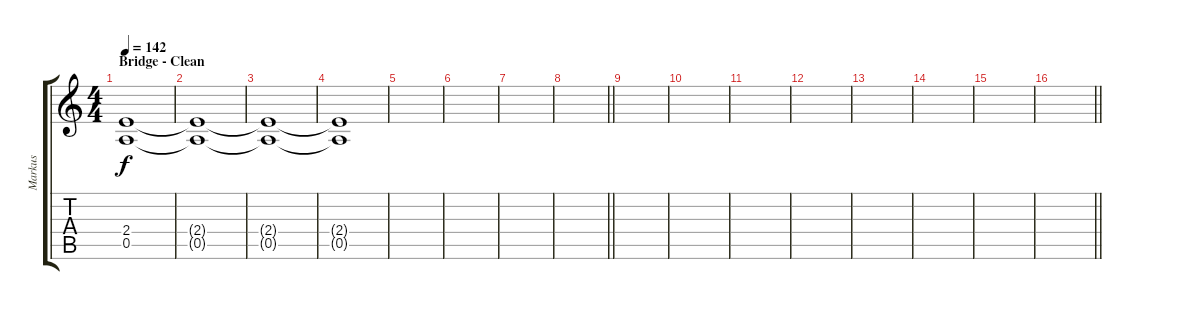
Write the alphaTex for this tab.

\track ("Markus" "Markus") {instrument distortionguitar}
\staff {score tabs}
\tuning (E4 B3 G3 D3 A2 E2) {hide}
\ts (4 4)
\section ("" "Bridge - Clean")
\tempo 142
\clef g2
\ks c
(2.4{t} 0.5{t}).1{dy f volume 0} |
(2.4{t} 0.5{t}).1 |
(2.4{t} 0.5{t}).1 |
(2.4{t} 0.5{t}).1 |
|
|
|
\barLineRight lightlight
|
\section ("" "")
|
|
|
|
|
|
|
\barLineRight lightlight
